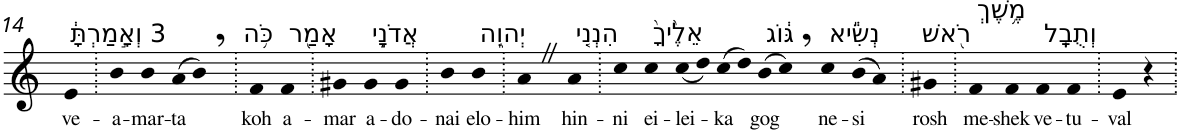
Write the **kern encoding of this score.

**kern	**text
*part1	*part1
*staff1	*staff1
*I"Piano	*
*I'Pno	*
!!LO:PB:g=z
*clefG2	*
*k[]	*
=14	=14
!LO:TX:a:t=3 וְאָ֣מַרְתָּ֔	!
!	!LO:LY:b
4e	ve-
=15.	=15.
!	!LO:LY:b
4b	-a-
!	!LO:LY:b
4b	-mar-
!	!LO:LY:b
(>8a	-ta
8b,)	.
=16.	=16.
!LO:TX:a:t=כֹּ֥ה	!
!	!LO:LY:b
4f	koh
!LO:TX:a:t=אָמַ֖ר	!
!	!LO:LY:b
4f	a-
=17.	=17.
!	!LO:LY:b
4g#X	-mar
!LO:TX:a:t=אֲדֹנָ֣י	!
!	!LO:LY:b
4g#	a-
!	!LO:LY:b
4g#	-do-
=18.	=18.
!	!LO:LY:b
4b	-nai
!LO:TX:a:t=יְהוִ֑ה	!
!	!LO:LY:b
4b	elo-
=19.	=19.
!	!LO:LY:b
4aZ	-him
!LO:TX:a:t=הִנְנִ֤י	!
!	!LO:LY:b
4a	hin-
=20.	=20.
!	!LO:LY:b
4cc	-ni
!LO:TX:a:t=אֵלֶ֙יךָ֙	!
!	!LO:LY:b
4cc	ei-
!	!LO:LY:b
(<8cc	-lei-
8dd)	.
!	!LO:LY:b
(>8cc	-ka
8dd)	.
!LO:TX:a:t=גּ֔וֹג	!
!	!LO:LY:b
(>8b	gog
8cc,)	.
!LO:TX:a:t=נְשִׂ֕יא	!
!	!LO:LY:b
4cc	ne-
!	!LO:LY:b
(>8b	-si
8a)	.
=21.	=21.
!LO:TX:a:t=רֹ֖אשׁ	!
!	!LO:LY:b
4g#X	rosh
=22.	=22.
!LO:TX:a:t=מֶ֥שֶׁךְ	!
!	!LO:LY:b
4f	me-
!	!LO:LY:b
4f	-shek
!LO:TX:a:t=וְתֻבָֽל	!
!	!LO:LY:b
4f	ve-
!	!LO:LY:b
4f	-tu-
=23.	=23.
!	!LO:LY:b
4e	-val
4r	.
=.	=.
*-	*-
